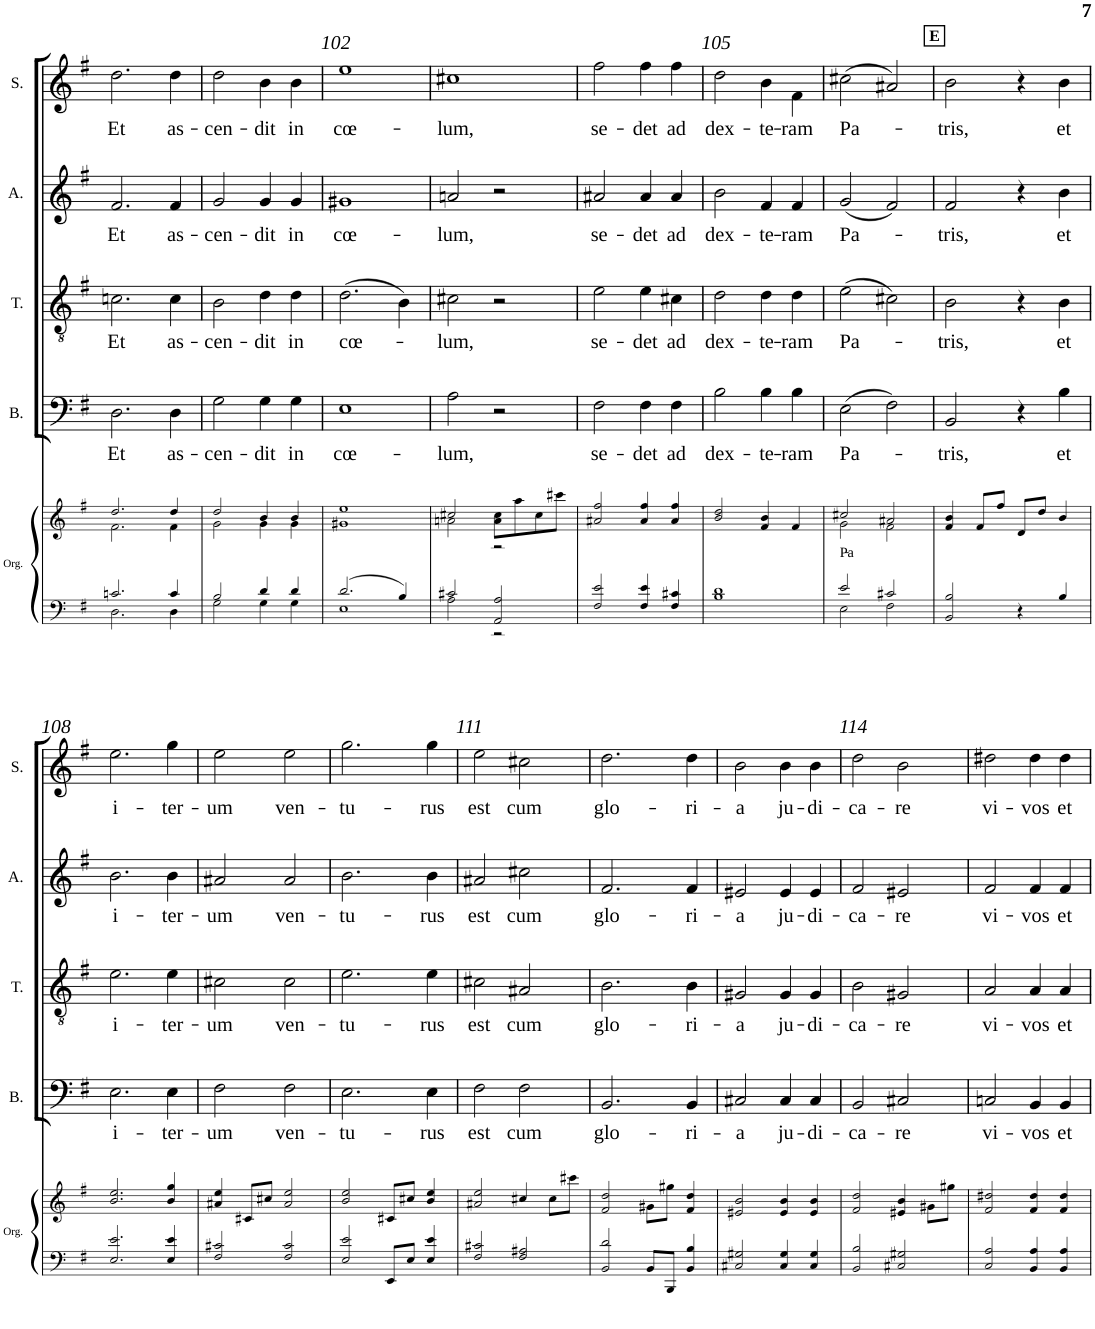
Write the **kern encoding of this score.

**kern	**kern	**text	**kern	**text	**kern	**text	**kern	**text	**kern	**text
*part5	*part5	*part5	*part4	*part4	*part3	*part3	*part2	*part2	*part1	*part1
*staff6	*staff5	*staff5	*staff4	*staff4	*staff3	*staff3	*staff2	*staff2	*staff1	*staff1
*I"Organ	*	*	*I"Bass	*	*I"Tenor	*	*I"Alto	*	*I"Soprano	*
*I'Org.	*	*	*I'B.	*	*I'T.	*	*I'A.	*	*I'S.	*
!!LO:PB:g=z
*clefF4	*clefG2	*	*clefF4	*	*clefGv2	*	*clefG2	*	*clefG2	*
*k[f#]	*k[f#]	*	*k[f#]	*	*k[f#]	*	*k[f#]	*	*k[f#]	*
*M2/2	*M2/2	*	*M2/2	*	*M2/2	*	*M2/2	*	*M2/2	*
*met(c|)	*met(c|)	*	*met(c|)	*	*met(c|)	*	*met(c|)	*	*met(c|)	*
=100	=100	=100	=100	=100	=100	=100	=100	=100	=100	=100
*^	*^	*	*	*	*	*	*	*	*	*
!	!	!	!	!	!	!LO:LY:b	!	!LO:LY:b	!	!LO:LY:b	!	!LO:LY:b
2.cn/	2.D\	2.dd/	2.f#\	.	2.D\	Et	2.cn\	Et	2.f#/	Et	2.dd\	Et
!	!	!	!	!	!	!LO:LY:b	!	!LO:LY:b	!	!LO:LY:b	!	!LO:LY:b
4c/	4D\	4dd/	4f#\	.	4D\	as-	4c\	as-	4f#/	as-	4dd\	as-
=101	=101	=101	=101	=101	=101	=101	=101	=101	=101	=101	=101	=101
!	!	!	!	!	!	!LO:LY:b	!	!LO:LY:b	!	!LO:LY:b	!	!LO:LY:b
2B/	2G\	2dd/	2g\	.	2G\	-cen-	2B\	-cen-	2g/	-cen-	2dd\	-cen-
!	!	!	!	!	!	!LO:LY:b	!	!LO:LY:b	!	!LO:LY:b	!	!LO:LY:b
4d/	4G\	4b/	4g\	.	4G\	-dit	4d\	-dit	4g/	-dit	4b\	-dit
!	!	!	!	!	!	!LO:LY:b	!	!LO:LY:b	!	!LO:LY:b	!	!LO:LY:b
4d/	4G\	4b/	4g\	.	4G\	in	4d\	in	4g/	in	4b\	in
=102	=102	=102	=102	=102	=102	=102	=102	=102	=102	=102	=102	=102
!	!	!	!	!	!	!LO:LY:b	!	!LO:LY:b	!	!LO:LY:b	!	!LO:LY:b
2.d/	1E	1ee	1g#X	.	1E	cœ-	(>2.d\	cœ-	1g#X	cœ-	1ee	cœ-
4B/	.	.	.	.	.	.	4B\)	.	.	.	.	.
=103	=103	=103	=103	=103	=103	=103	=103	=103	=103	=103	=103	=103
!	!	!	!	!	!	!LO:LY:b	!	!LO:LY:b	!	!LO:LY:b	!	!LO:LY:b
2c#X/	2A\	2cc#X/	2an\	.	2A\	-lum,	2c#X\	-lum,	2an/	-lum,	1cc#X	-lum,
2AA/ 2A/	2r	8a\ 8cc#\L	2r	.	2r	.	2r	.	2r	.	.	.
.	.	8aa\	.	.	.	.	.	.	.	.	.	.
.	.	8cc#\	.	.	.	.	.	.	.	.	.	.
.	.	8ccc#X\J	.	.	.	.	.	.	.	.	.	.
*v	*v	*	*	*	*	*	*	*	*	*	*	*
*	*v	*v	*	*	*	*	*	*	*	*	*
=104	=104	=104	=104	=104	=104	=104	=104	=104	=104	=104
!	!	!	!	!LO:LY:b	!	!LO:LY:b	!	!LO:LY:b	!	!LO:LY:b
2F#/ 2e/	2a#X/ 2ff#/	.	2F#\	se-	2e\	se-	2a#X/	se-	2ff#\	se-
!	!	!	!	!LO:LY:b	!	!LO:LY:b	!	!LO:LY:b	!	!LO:LY:b
4F#/ 4e/	4a#/ 4ff#/	.	4F#\	-det	4e\	-det	4a#/	-det	4ff#\	-det
!	!	!	!	!LO:LY:b	!	!LO:LY:b	!	!LO:LY:b	!	!LO:LY:b
4F#/ 4c#X/	4a#/ 4ff#/	.	4F#\	ad	4c#X\	ad	4a#/	ad	4ff#\	ad
=105	=105	=105	=105	=105	=105	=105	=105	=105	=105	=105
!	!	!	!	!LO:LY:b	!	!LO:LY:b	!	!LO:LY:b	!	!LO:LY:b
1B 1d	2b/ 2dd/	.	2B\	dex-	2d\	dex-	2b\	dex-	2dd\	dex-
!	!	!	!	!LO:LY:b	!	!LO:LY:b	!	!LO:LY:b	!	!LO:LY:b
.	4f#/ 4b/	.	4B\	-te-	4d\	-te-	4f#/	-te-	4b\	-te-
!	!	!	!	!LO:LY:b	!	!LO:LY:b	!	!LO:LY:b	!	!LO:LY:b
.	4f#/	.	4B\	-ram	4d\	-ram	4f#/	-ram	4f#\	-ram
=106	=106	=106	=106	=106	=106	=106	=106	=106	=106	=106
*^	*	*	*	*	*	*	*	*	*	*
!	!	!	!LO:LY:b	!	!LO:LY:b	!	!LO:LY:b	!	!LO:LY:b	!	!LO:LY:b
*	*	*^	*	*	*	*	*	*	*	*	*
2e/	2E\	2cc#X/	2g\	Pa-	(>2E\	Pa-	(>2e\	Pa-	(<2g/	Pa-	(>2cc#X\	Pa-
2c#X/	2F#\	2a#X/	2f#\	.	2F#\)	.	2c#X\)	.	2f#/)	.	2a#X/)	.
!!LO:REH:place=s1:a:B:cj:t=E
=107	=107	=107	=107	=107	=107	=107	=107	=107	=107	=107	=107	=107
!	!	!	!	!	!	!LO:LY:b	!	!LO:LY:b	!	!LO:LY:b	!	!LO:LY:b
*v	*v	*	*	*	*	*	*	*	*	*	*	*
*	*v	*v	*	*	*	*	*	*	*	*	*
2BB/ 2B/	4f#/ 4b/	.	2BB/	-tris,	2B\	-tris,	2f#/	-tris,	2b\	-tris,
.	8f#/L	.	.	.	.	.	.	.	.	.
.	8ff#/J	.	.	.	.	.	.	.	.	.
4r	8d/L	.	4r	.	4r	.	4r	.	4r	.
.	8dd/J	.	.	.	.	.	.	.	.	.
!	!	!	!	!LO:LY:b	!	!LO:LY:b	!	!LO:LY:b	!	!LO:LY:b
4B/	4b/	.	4B\	et	4B\	et	4b\	et	4b\	et
!!LO:LB:g=z
=108	=108	=108	=108	=108	=108	=108	=108	=108	=108	=108
!	!	!	!	!LO:LY:b	!	!LO:LY:b	!	!LO:LY:b	!	!LO:LY:b
2.E/ 2.e/	2.b/ 2.ee/	.	2.E\	i-	2.e\	i-	2.b\	i-	2.ee\	i-
!	!	!	!	!LO:LY:b	!	!LO:LY:b	!	!LO:LY:b	!	!LO:LY:b
4E/ 4e/	4b/ 4gg/	.	4E\	-ter-	4e\	-ter-	4b\	-ter-	4gg\	-ter-
=109	=109	=109	=109	=109	=109	=109	=109	=109	=109	=109
!	!	!	!	!LO:LY:b	!	!LO:LY:b	!	!LO:LY:b	!	!LO:LY:b
2F#/ 2c#X/	4a#X/ 4ee/	.	2F#\	-um	2c#X\	-um	2a#X/	-um	2ee\	-um
.	8c#X/L	.	.	.	.	.	.	.	.	.
.	8cc#X/J	.	.	.	.	.	.	.	.	.
!	!	!	!	!LO:LY:b	!	!LO:LY:b	!	!LO:LY:b	!	!LO:LY:b
2F#/ 2c#/	2a#/ 2ee/	.	2F#\	ven-	2c#\	ven-	2a#/	ven-	2ee\	ven-
=110	=110	=110	=110	=110	=110	=110	=110	=110	=110	=110
!	!	!	!	!LO:LY:b	!	!LO:LY:b	!	!LO:LY:b	!	!LO:LY:b
2E/ 2e/	2b/ 2ee/	.	2.E\	-tu-	2.e\	-tu-	2.b\	-tu-	2.gg\	-tu-
8EE/L	8c#X/L	.	.	.	.	.	.	.	.	.
8E/J	8cc#X/J	.	.	.	.	.	.	.	.	.
!	!	!	!	!LO:LY:b	!	!LO:LY:b	!	!LO:LY:b	!	!LO:LY:b
4E/ 4e/	4b/ 4ee/	.	4E\	-rus	4e\	-rus	4b\	-rus	4gg\	-rus
=111	=111	=111	=111	=111	=111	=111	=111	=111	=111	=111
!	!	!	!	!LO:LY:b	!	!LO:LY:b	!	!LO:LY:b	!	!LO:LY:b
2F#/ 2c#X/	2a#X/ 2ee/	.	2F#\	est	2c#X\	est	2a#X/	est	2ee\	est
!	!	!	!	!LO:LY:b	!	!LO:LY:b	!	!LO:LY:b	!	!LO:LY:b
2F#/ 2A#X/	4cc#X/	.	2F#\	cum	2A#X/	cum	2cc#X\	cum	2cc#X\	cum
.	8cc#\L	.	.	.	.	.	.	.	.	.
.	8ccc#X\J	.	.	.	.	.	.	.	.	.
=112	=112	=112	=112	=112	=112	=112	=112	=112	=112	=112
!	!	!	!	!LO:LY:b	!	!LO:LY:b	!	!LO:LY:b	!	!LO:LY:b
2BB/ 2d/	2f#/ 2dd/	.	2.BB/	glo-	2.B\	glo-	2.f#/	glo-	2.dd\	glo-
8BB/L	8g#X\L	.	.	.	.	.	.	.	.	.
8BBB/J	8gg#X\J	.	.	.	.	.	.	.	.	.
!	!	!	!	!LO:LY:b	!	!LO:LY:b	!	!LO:LY:b	!	!LO:LY:b
4BB/ 4B/	4f#/ 4dd/	.	4BB/	-ri-	4B\	-ri-	4f#/	-ri-	4dd\	-ri-
=113	=113	=113	=113	=113	=113	=113	=113	=113	=113	=113
!	!	!	!	!LO:LY:b	!	!LO:LY:b	!	!LO:LY:b	!	!LO:LY:b
2C#X/ 2G#X/	2e#X/ 2b/	.	2C#X/	-a	2G#X/	-a	2e#X/	-a	2b\	-a
!	!	!	!	!LO:LY:b	!	!LO:LY:b	!	!LO:LY:b	!	!LO:LY:b
4C#/ 4G#/	4e#/ 4b/	.	4C#/	ju-	4G#/	ju-	4e#/	ju-	4b\	ju-
!	!	!	!	!LO:LY:b	!	!LO:LY:b	!	!LO:LY:b	!	!LO:LY:b
4C#/ 4G#/	4e#/ 4b/	.	4C#/	-di-	4G#/	-di-	4e#/	-di-	4b\	-di-
=114	=114	=114	=114	=114	=114	=114	=114	=114	=114	=114
!	!	!	!	!LO:LY:b	!	!LO:LY:b	!	!LO:LY:b	!	!LO:LY:b
2BB/ 2B/	2f#/ 2dd/	.	2BB/	-ca-	2B\	-ca-	2f#/	-ca-	2dd\	-ca-
!	!	!	!	!LO:LY:b	!	!LO:LY:b	!	!LO:LY:b	!	!LO:LY:b
2C#X/ 2G#X/	4e#X/ 4b/	.	2C#X/	-re	2G#X/	-re	2e#X/	-re	2b\	-re
.	8g#X\L	.	.	.	.	.	.	.	.	.
.	8gg#X\J	.	.	.	.	.	.	.	.	.
=115	=115	=115	=115	=115	=115	=115	=115	=115	=115	=115
!	!	!	!	!LO:LY:b	!	!LO:LY:b	!	!LO:LY:b	!	!LO:LY:b
2C/ 2A/	2f#/ 2dd#X/	.	2Cn/	vi-	2A/	vi-	2f#/	vi-	2dd#X\	vi-
!	!	!	!	!LO:LY:b	!	!LO:LY:b	!	!LO:LY:b	!	!LO:LY:b
4BB/ 4A/	4f#/ 4dd#/	.	4BB/	-vos	4A/	-vos	4f#/	-vos	4dd#\	-vos
!	!	!	!	!LO:LY:b	!	!LO:LY:b	!	!LO:LY:b	!	!LO:LY:b
4BB/ 4A/	4f#/ 4dd#/	.	4BB/	et	4A/	et	4f#/	et	4dd#\	et
=	=	=	=	=	=	=	=	=	=	=
*-	*-	*-	*-	*-	*-	*-	*-	*-	*-	*-
